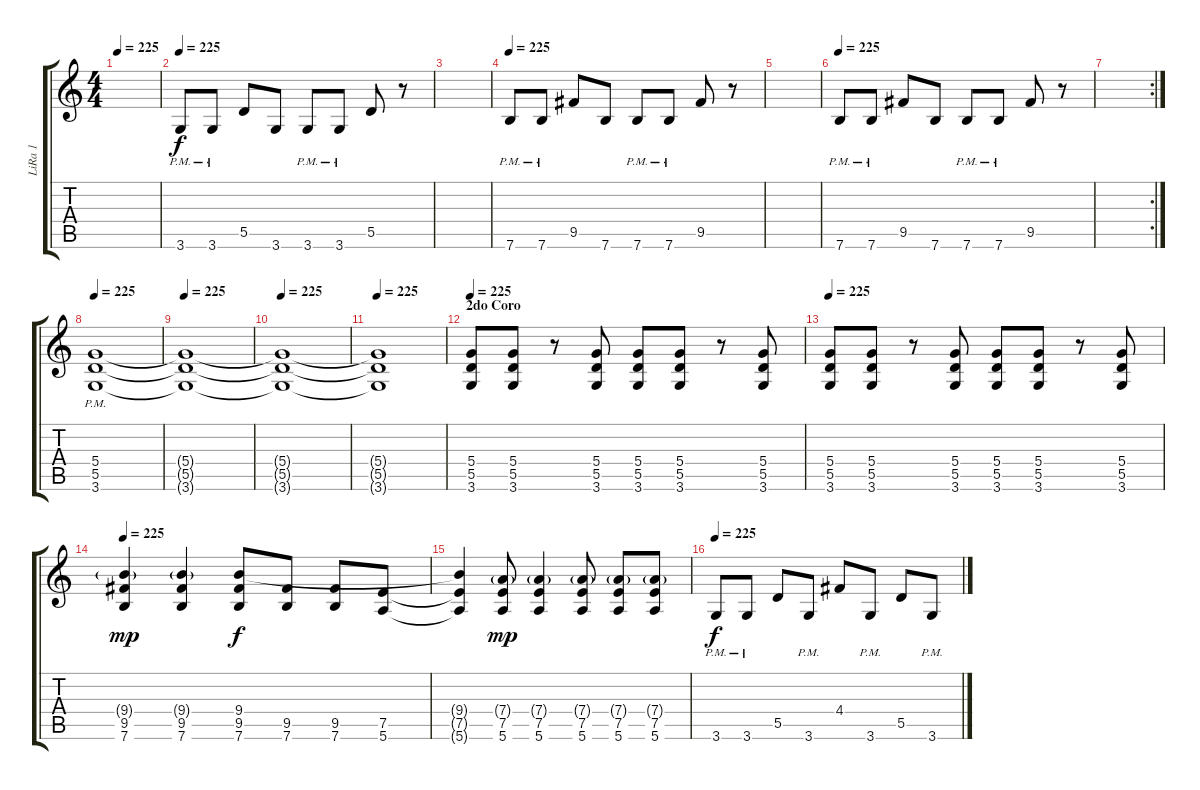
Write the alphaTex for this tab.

\track ("LiRa 1" "LiRa 1") {instrument electricguitarclean}
\staff {score tabs}
\tuning (E4 B3 G3 D3 A2 E2) {hide}
\ts (4 4)
\tempo 225
\clef g2
\ks c
|
\tempo 225
3.6{pm}.8{instrument distortionguitar} 3.6{pm}.8 5.5.8 3.6.8 3.6{pm}.8 3.6{pm}.8 5.5.8 r.8 |
|
\tempo 225
7.6{pm}.8{instrument distortionguitar} 7.6{pm}.8 9.5.8 7.6.8 7.6{pm}.8 7.6{pm}.8 9.5.8 r.8 |
|
\tempo 225
7.6{pm}.8{instrument distortionguitar} 7.6{pm}.8 9.5.8 7.6.8 7.6{pm}.8 7.6{pm}.8 9.5.8 r.8 |
\rc 2
|
\tempo 225
(5.4 5.5 3.6{pm}).1{instrument distortionguitar} |
\tempo 225
(5.4{t} 5.5{t} 3.6{t}).1 |
\tempo 225
(5.4{t} 5.5{t} 3.6{t}).1 |
\tempo 225
(5.4{t} 5.5{t} 3.6{t}).1 |
\section ("" "2do Coro")
\tempo 225
(5.4 5.5 3.6).8{instrument distortionguitar} (5.4 5.5 3.6).8 r.8 (5.4 5.5 3.6).8 (5.4 5.5 3.6).8 (5.4 5.5 3.6).8 r.8 (5.4 5.5 3.6).8 |
\tempo 225
(5.4 5.5 3.6).8 (5.4 5.5 3.6).8 r.8 (5.4 5.5 3.6).8 (5.4 5.5 3.6).8 (5.4 5.5 3.6).8 r.8 (5.4 5.5 3.6).8 |
\tempo 225
(9.4{g} 9.5 7.6).4{dy mp} (9.4{g} 9.5 7.6).4 (9.4 9.5 7.6).8{dy f} (9.5 7.6).8 (9.5 7.6).8 (7.5 5.6).8 |
(9.4{t} 7.5{t} 5.6{t}).4 (7.4{g} 7.5 5.6).8{dy mp} (7.4{g} 7.5 5.6).4 (7.4{g} 7.5 5.6).8 (7.4{g} 7.5 5.6).8 (7.4{g} 7.5 5.6).8 |
\tempo 225
3.6{pm}.8{dy f volume 12 instrument distortionguitar} 3.6{pm}.8 5.5.8 3.6{pm}.8 4.4.8 3.6{pm}.8 5.5.8 3.6{pm}.8
